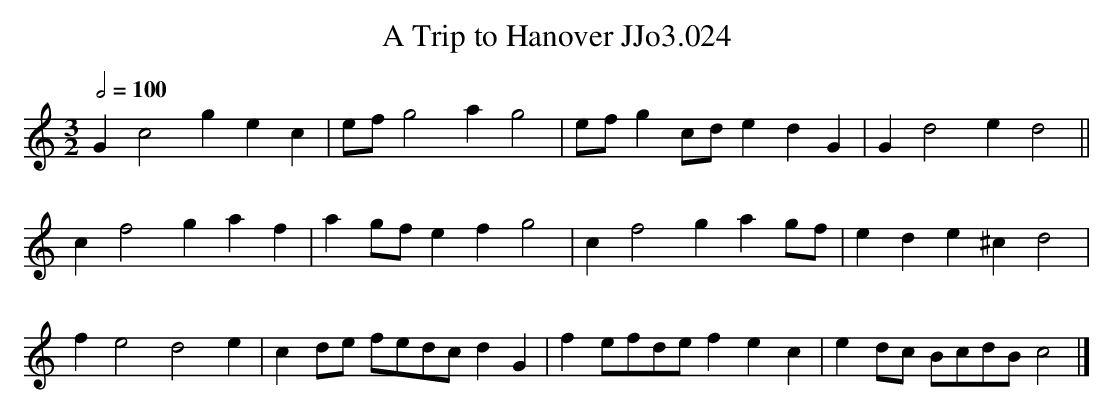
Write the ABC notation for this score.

X:1
T:Trip to Hanover JJo3.024, A
M:3/2
L:1/4
Q:1/2=100
K:C
Gc2 gec | e/f/g2 a g2 | e/f/g c/d/e dG | Gd2 e d2 ||
cf2 gaf | ag/f/ ef g2 | cf2 gag/f/ | ed e^c d2 |
fe2 d2e | cd/e/ f/e/d/c/ dG | f e/f/d/e/ fec |  ed/c/ B/c/d/B/ c2 |]
